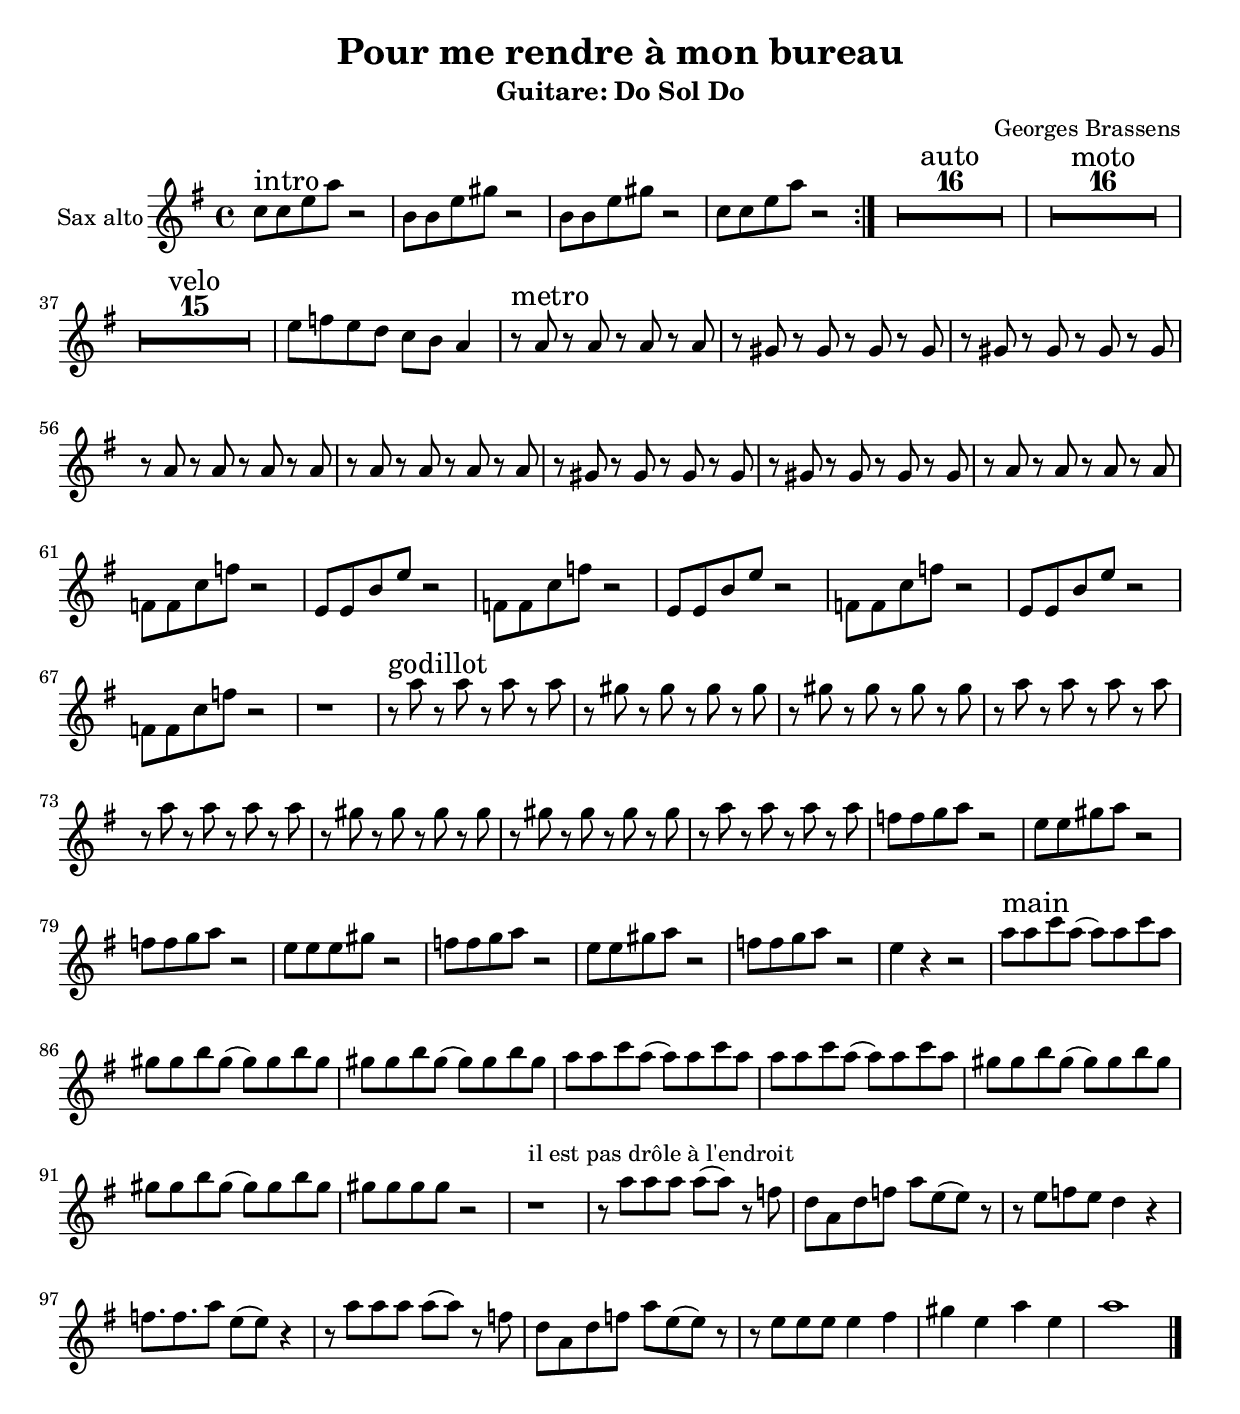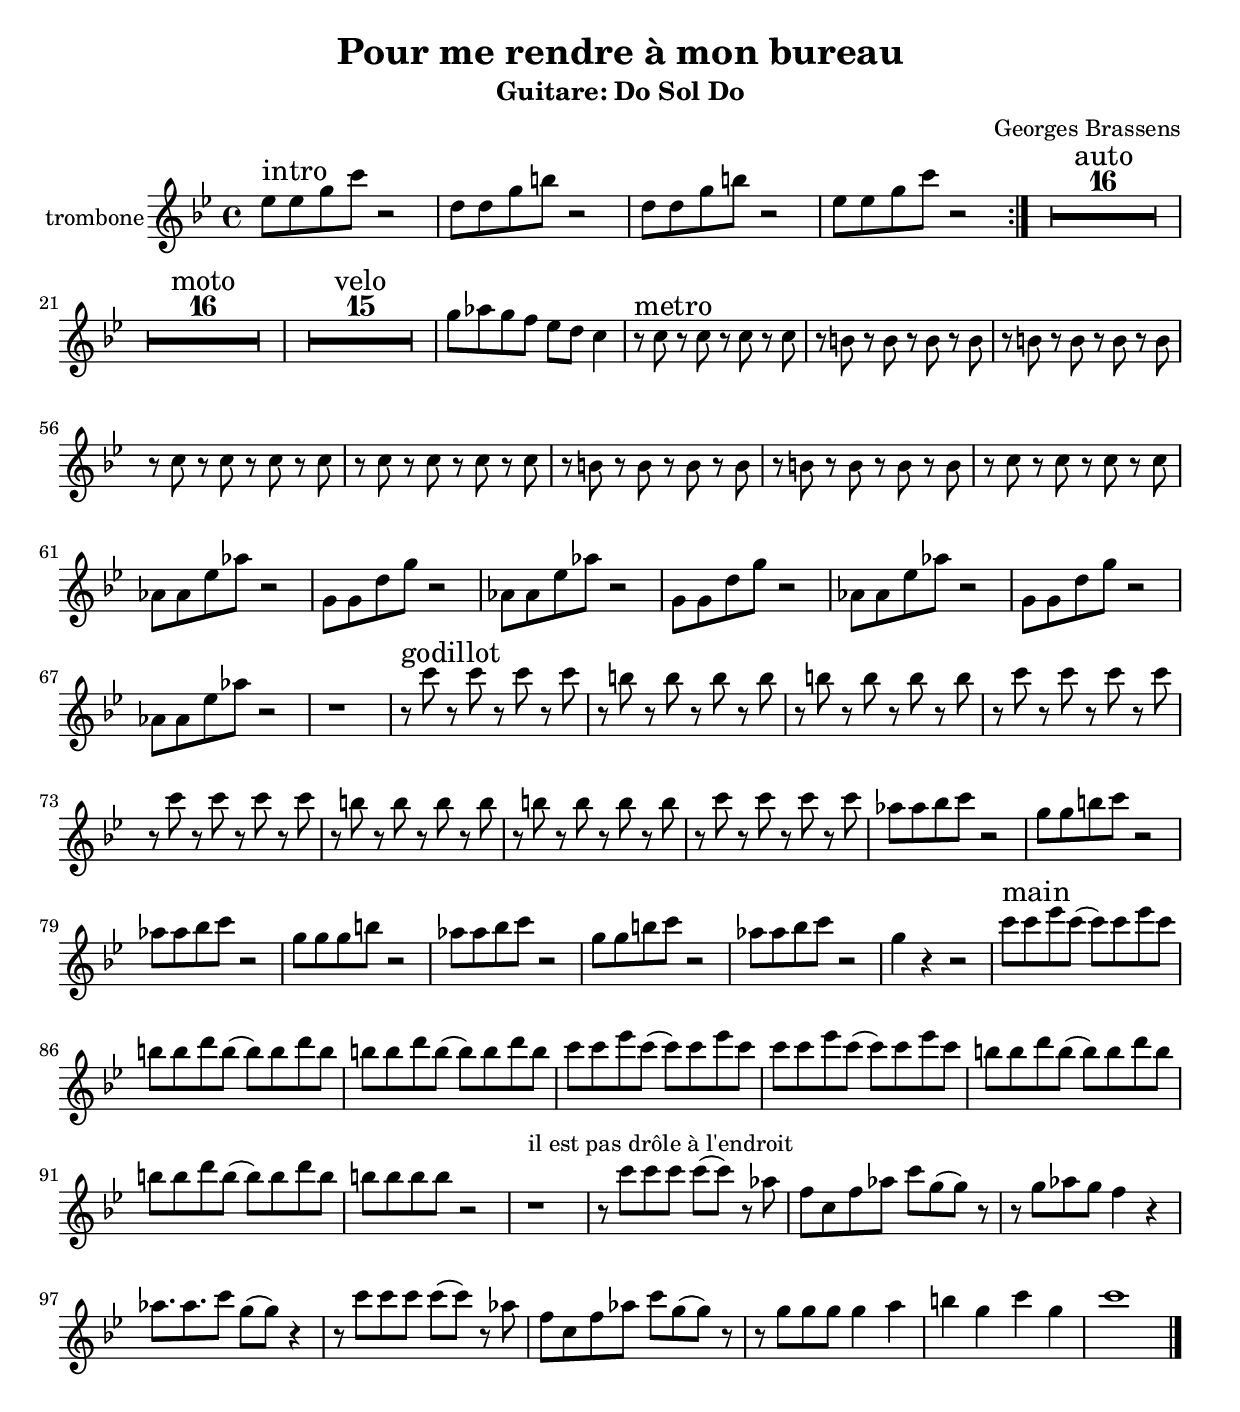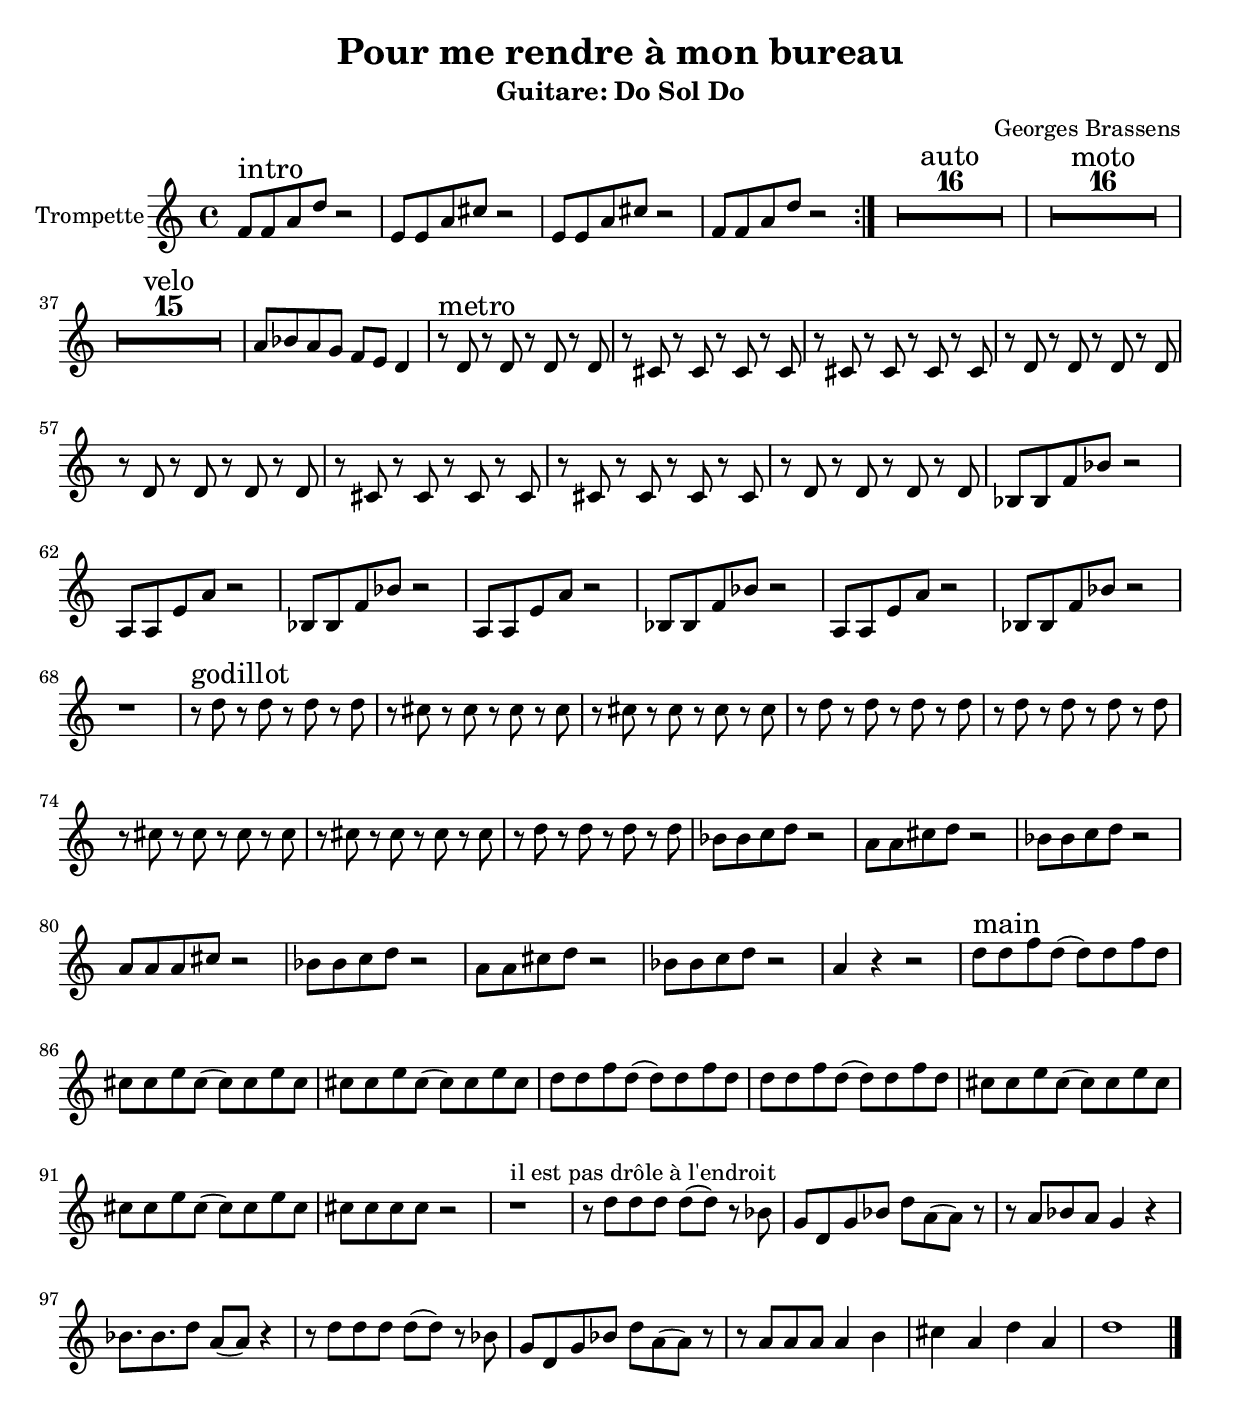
\version "2.18.2"
\language "français"

\header {
  title = "Pour me rendre à mon bureau"
  subtitle = "Guitare: Do Sol Do"
  composer = "Georges Brassens"
}

global = {
  \key do \major
  \time 4/4
}



voixUn=  {

\repeat volta 2 {
  
fa,8^\markup { \huge intro} fa la re8 r2 |
mi,8 mi la dod8 r2 |
mi,8 mi la dod8 r2 |
fa,8 fa la re8 r2 |
}

\compressFullBarRests
R1*16^\markup { \huge auto} 

\compressFullBarRests
R1*16^\markup { \huge moto} 

\compressFullBarRests
R1*15^\markup { \huge velo} 
la8 sib la sol fa mi re4

r8^\markup { \huge metro}  re r re r re r re |
r dod r dod r dod r dod |
r dod r dod r dod r dod |
r re r re r re r re |
r re r re r re r re |
r dod r dod r dod r dod |
r dod r dod r dod r dod |
r re r re r re r re |

sib8 sib fa' sib8 r2 |
la,8 la mi' la8 r2 |
sib,8 sib fa' sib8 r2 |
la,8 la mi' la8 r2 |
sib,8 sib fa' sib8 r2 |
la,8 la mi' la8 r2 |
sib,8 sib fa' sib8 r2 |
r1

r8^\markup { \huge godillot}  re r re r re r re |
r dod r dod r dod r dod |
r dod r dod r dod r dod |
r re r re r re r re |
r re r re r re r re |
r dod r dod r dod r dod |
r dod r dod r dod r dod |
r re r re r re r re |

sib8 sib do re8 r2 |
la8 la dod re8 r2 |
sib8 sib do re8 r2 |
la8 la la dod8 r2 |
sib8 sib do re8 r2 |
la8 la dod re8 r2 |
sib8 sib do re8 r2 |
la4 r r2 |




re8^\markup { \huge main} re fa re (re) re fa re |
dod8 dod mi dod (dod) dod mi dod |
dod8 dod mi dod (dod) dod mi dod |
re8 re fa re (re) re fa re |
re8 re fa re (re) re fa re |
dod8 dod mi dod (dod) dod mi dod |
dod8 dod mi dod (dod) dod mi dod |
dod8 dod8 dod8 dod8 r2 |

r1^\markup {il est pas drôle à l'endroit}

r8 re8 re re re (re) r sib8 |
sol re sol sib re la (la) r8 |
r la8 sib la sol4 r4 |
sib8. sib re8 la (la) r4 |
r8 re8 re re re (re) r sib8 |
sol re sol sib re la (la) r |
r la8 la la la4 si |
dod la re la |
re1 |

\bar "|."

}


trumpet =  \relative do'' {
  \global
  \voixUn
}

saxalto =  \transpose do sol \trumpet
trombone =  \transpose do sib \trumpet

\book {
  \bookOutputSuffix "trumpet1"
  \score {
    \new Staff \with {
      instrumentName = "Trompette"
      midiInstrument = "trumpet"
    } \trumpet
    \layout { }
    \midi {
      \tempo 4=140
    }
  }
}

\book {
  \bookOutputSuffix "sax alto"
  \score {
    \new Staff \with {
      instrumentName = "Sax alto"
      midiInstrument = "alto sax"
    } \saxalto
    \layout { }
    \midi {
      \tempo 4=140
    }
  }
}

\book {
  \bookOutputSuffix "trombone"
  \score {
    \new Staff \with {
      instrumentName = "trombone"
      midiInstrument = "trombone"
    } \trombone
    \layout { }
    \midi {
      \tempo 4=140
    }
  }
}
